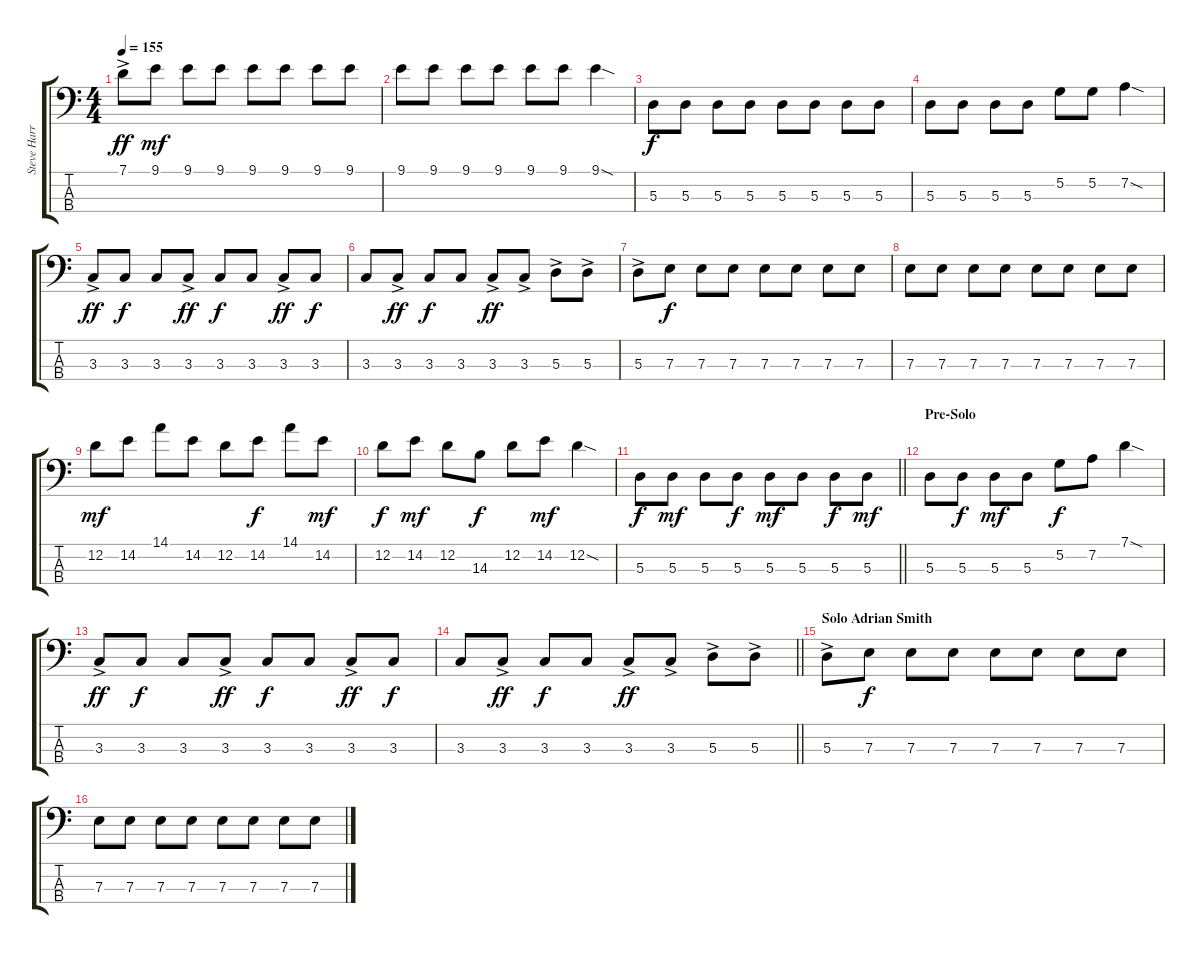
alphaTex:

\track ("Steve Harris" "Steve Harr") {instrument electricbassfinger}
\staff {score tabs}
\tuning (G2 D2 A1 E1) {hide}
\ts (4 4)
\tempo 155
\clef f4
\ks c
7.1{ac}.8{dy ff} 9.1.8{dy mf} 9.1.8 9.1.8 9.1.8 9.1.8 9.1.8 9.1.8 |
9.1.8 9.1.8 9.1.8 9.1.8 9.1.8 9.1.8 9.1{sod}.4 |
5.3.8{dy f} 5.3.8 5.3.8 5.3.8 5.3.8 5.3.8 5.3.8 5.3.8 |
5.3.8 5.3.8 5.3.8 5.3.8 5.2.8 5.2.8 7.2{sod}.4 |
3.3{ac}.8{dy ff} 3.3.8{dy f} 3.3.8 3.3{ac}.8{dy ff} 3.3.8{dy f} 3.3.8 3.3{ac}.8{dy ff} 3.3.8{dy f} |
3.3.8 3.3{ac}.8{dy ff} 3.3.8{dy f} 3.3.8 3.3{ac}.8{dy ff} 3.3{ac}.8 5.3{ac}.8 5.3{ac}.8 |
5.3{ac}.8 7.3.8{dy f} 7.3.8 7.3.8 7.3.8 7.3.8 7.3.8 7.3.8 |
7.3.8 7.3.8 7.3.8 7.3.8 7.3.8 7.3.8 7.3.8 7.3.8 |
12.2.8{dy mf} 14.2.8 14.1.8 14.2.8 12.2.8 14.2.8{dy f} 14.1.8 14.2.8{dy mf} |
12.2.8{dy f} 14.2.8{dy mf} 12.2.8 14.3.8{dy f} 12.2.8 14.2.8{dy mf} 12.2{sod}.4 |
\barLineRight lightlight
5.3.8{dy f} 5.3.8{dy mf} 5.3.8 5.3.8{dy f} 5.3.8{dy mf} 5.3.8 5.3.8{dy f} 5.3.8{dy mf} |
\section ("" "Pre-Solo")
5.3.8 5.3.8{dy f} 5.3.8{dy mf} 5.3.8 5.2.8{dy f} 7.2.8 7.1{sod}.4 |
3.3{ac}.8{dy ff} 3.3.8{dy f} 3.3.8 3.3{ac}.8{dy ff} 3.3.8{dy f} 3.3.8 3.3{ac}.8{dy ff} 3.3.8{dy f} |
\barLineRight lightlight
3.3.8 3.3{ac}.8{dy ff} 3.3.8{dy f} 3.3.8 3.3{ac}.8{dy ff} 3.3{ac}.8 5.3{ac}.8 5.3{ac}.8 |
\section ("" "Solo Adrian Smith")
5.3{ac}.8 7.3.8{dy f} 7.3.8 7.3.8 7.3.8 7.3.8 7.3.8 7.3.8 |
7.3.8 7.3.8 7.3.8 7.3.8 7.3.8 7.3.8 7.3.8 7.3.8
